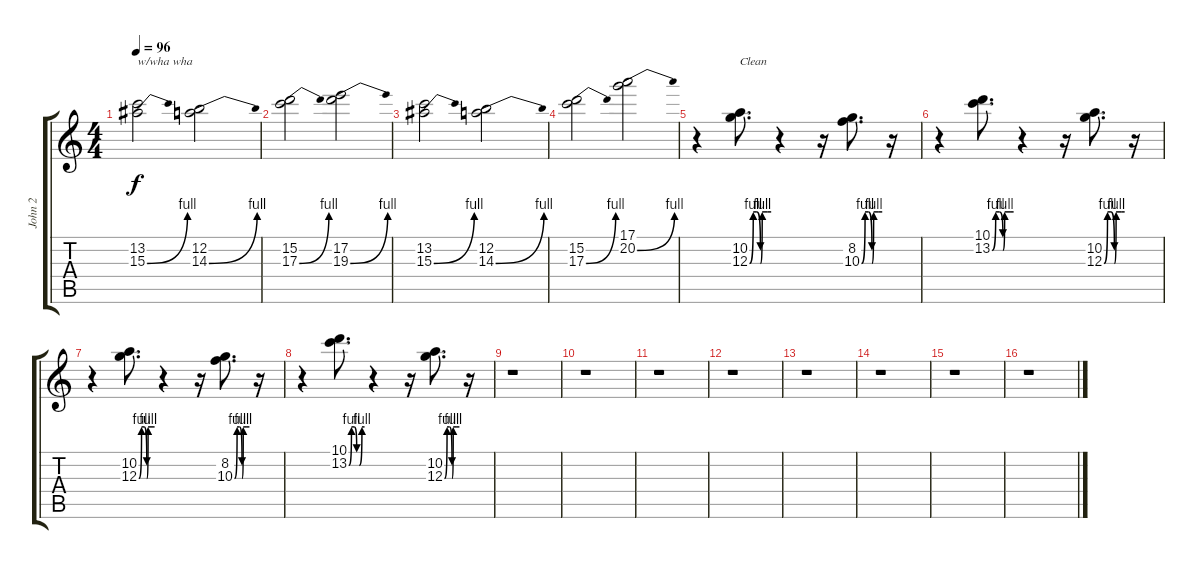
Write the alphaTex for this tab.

\track ("John 2" "John 2") {instrument distortionguitar}
\staff {score tabs}
\tuning (E4 B3 G3 D3 A2 E2) {hide}
\ts (4 4)
\tempo 96
\clef g2
\ks c
(13.2 15.3{be (bend 0 0 60 4)}).2{txt "w/wha wha" dy f} (12.2 14.3{be (bend 0 0 60 4)}).2 |
(15.2 17.3{be (bend 0 0 60 4)}).2 (17.2 19.3{be (bend 0 0 60 4)}).2 |
(13.2 15.3{be (bend 0 0 60 4)}).2 (12.2 14.3{be (bend 0 0 60 4)}).2 |
(15.2 17.3{be (bend 0 0 60 4)}).2 (17.1 20.2{be (bend 0 0 60 4)}).2 |
r.4 (10.2 12.3{be (custom 0 0 10 4 20 4 30 0 35 4 40 4 50 4 60 4)}).8{d txt "Clean"} r.4 r.16 (8.2 10.3{be (custom 0 0 10 4 20 4 30 0 35 4 50 4 60 4)}).8{d} r.16 |
r.4 (10.1 13.2{be (custom 0 0 10 4 20 4 30 0 35 4 50 4 60 4)}).8{d} r.4 r.16 (10.2 12.3{be (custom 0 0 10 4 20 4 30 0 35 4 50 4 60 4)}).8{d} r.16 |
r.4 (10.2 12.3{be (custom 0 0 10 4 20 4 30 0 35 4 50 4 60 4)}).8{d} r.4 r.16 (8.2 10.3{be (custom 0 0 10 4 20 4 30 0 35 4 50 4 60 4)}).8{d} r.16 |
r.4 (10.1 13.2{be (custom 0 0 10 4 20 4 30 0 40 0 50 4 60 4)}).8{d} r.4 r.16 (10.2 12.3{be (custom 0 0 10 4 20 4 30 0 35 4 50 4 60 4)}).8{d} r.16 |
r.1 |
r.1 |
r.1 |
r.1 |
r.1 |
r.1 |
r.1 |
r.1
